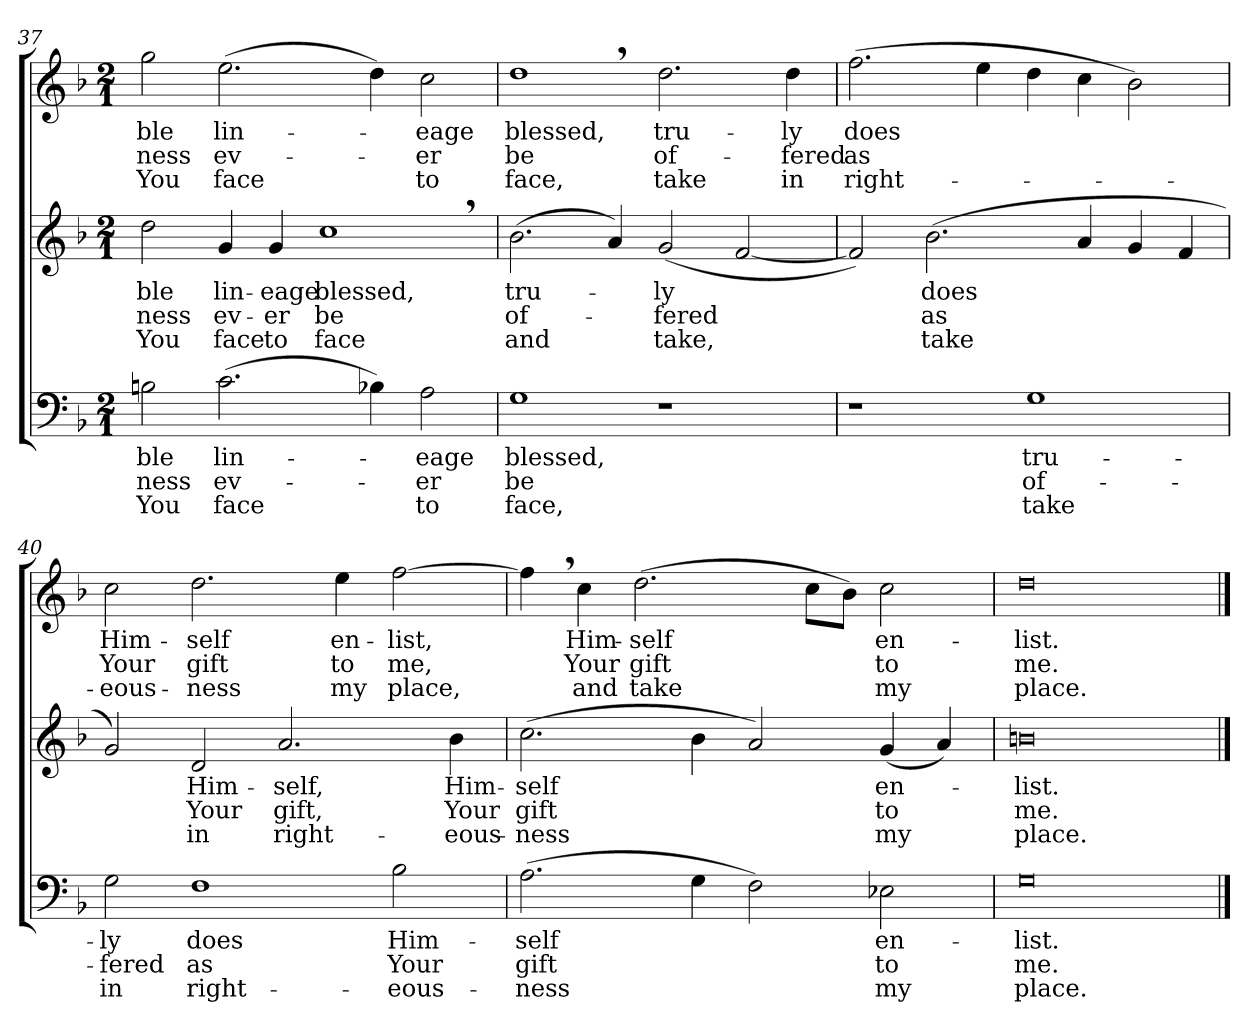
**kern	**text	**text	**text	**kern	**text	**text	**text	**kern	**text	**text	**text
*part3	*part3	*part3	*part3	*part2	*part2	*part2	*part2	*part1	*part1	*part1	*part1
*staff3	*staff3	*staff3	*staff3	*staff2	*staff2	*staff2	*staff2	*staff1	*staff1	*staff1	*staff1
!!LO:LB:g=z
*clefF4	*	*	*	*clefG2	*	*	*	*clefG2	*	*	*
*k[b-]	*	*	*	*k[b-]	*	*	*	*k[b-]	*	*	*
*F:	*	*	*	*F:	*	*	*	*F:	*	*	*
*M2/1	*	*	*	*M2/1	*	*	*	*M2/1	*	*	*
=37	=37	=37	=37	=37	=37	=37	=37	=37	=37	=37	=37
!	!LO:LY:b	!LO:LY:b	!LO:LY:b	!	!LO:LY:b	!LO:LY:b	!LO:LY:b	!	!LO:LY:b	!LO:LY:b	!LO:LY:b
2Bn\	-ble	-ness	You	2dd\	-ble	-ness	You	2gg\	-ble	-ness	You
!	!LO:LY:b	!LO:LY:b	!LO:LY:b	!	!LO:LY:b	!LO:LY:b	!LO:LY:b	!	!LO:LY:b	!LO:LY:b	!LO:LY:b
(>2.c\	lin-	ev-	face	4g/	lin-	ev-	face	(>2.ee\	lin-	ev-	face
!	!	!	!	!	!LO:LY:b	!LO:LY:b	!LO:LY:b	!	!	!	!
.	.	.	.	4g/	-eage	-er	to	.	.	.	.
!	!	!	!	!	!LO:LY:b	!LO:LY:b	!LO:LY:b	!	!	!	!
.	.	.	.	1cc,>	blessed,	be	face	.	.	.	.
4B-X\)	.	.	.	.	.	.	.	4dd\)	.	.	.
!	!LO:LY:b	!LO:LY:b	!LO:LY:b	!	!	!	!	!	!LO:LY:b	!LO:LY:b	!LO:LY:b
2A\	-eage	-er	to	.	.	.	.	2cc\	-eage	-er	to
=38	=38	=38	=38	=38	=38	=38	=38	=38	=38	=38	=38
!	!LO:LY:b	!LO:LY:b	!LO:LY:b	!	!LO:LY:b	!LO:LY:b	!LO:LY:b	!	!LO:LY:b	!LO:LY:b	!LO:LY:b
1G	blessed,	be	face,	(>2.b-\	tru-	of-	and	1dd,>	blessed,	be	face,
.	.	.	.	4a/)	.	.	.	.	.	.	.
!	!	!	!	!	!LO:LY:b	!LO:LY:b	!LO:LY:b	!	!LO:LY:b	!LO:LY:b	!LO:LY:b
1r	.	.	.	(<2g/	-ly	-fered	take,	2.dd\	tru-	of-	take
.	.	.	.	[2f/	.	.	.	.	.	.	.
!	!	!	!	!	!	!	!	!	!LO:LY:b	!LO:LY:b	!LO:LY:b
.	.	.	.	.	.	.	.	4dd\	-ly	-fered	in
=39	=39	=39	=39	=39	=39	=39	=39	=39	=39	=39	=39
!	!	!	!	!	!	!	!	!	!LO:LY:b	!LO:LY:b	!LO:LY:b
1r	.	.	.	2f/])	.	.	.	(>2.ff\	does	as	right-
!	!	!	!	!	!LO:LY:b	!LO:LY:b	!LO:LY:b	!	!	!	!
.	.	.	.	(>2.b-\	does	as	take	.	.	.	.
.	.	.	.	.	.	.	.	4ee\	.	.	.
!	!LO:LY:b	!LO:LY:b	!LO:LY:b	!	!	!	!	!	!	!	!
1G	tru-	of-	take	.	.	.	.	4dd\	.	.	.
.	.	.	.	4a/	.	.	.	4cc\	.	.	.
.	.	.	.	4g/	.	.	.	2b-\)	.	.	.
.	.	.	.	4f/	.	.	.	.	.	.	.
!!LO:LB:g=z
=40	=40	=40	=40	=40	=40	=40	=40	=40	=40	=40	=40
!	!LO:LY:b	!LO:LY:b	!LO:LY:b	!	!	!	!	!	!LO:LY:b	!LO:LY:b	!LO:LY:b
2G\	-ly	-fered	in	2g/)	.	.	.	2cc\	Him-	Your	-eous-
!	!LO:LY:b	!LO:LY:b	!LO:LY:b	!	!LO:LY:b	!LO:LY:b	!LO:LY:b	!	!LO:LY:b	!LO:LY:b	!LO:LY:b
1F	does	as	right-	2d/	Him-	Your	in	2.dd\	-self	gift	-ness
!	!	!	!	!	!LO:LY:b	!LO:LY:b	!LO:LY:b	!	!	!	!
.	.	.	.	2.a/	-self,	gift,	right-	.	.	.	.
!	!	!	!	!	!	!	!	!	!LO:LY:b	!LO:LY:b	!LO:LY:b
.	.	.	.	.	.	.	.	4ee\	en-	to	my
!	!LO:LY:b	!LO:LY:b	!LO:LY:b	!	!	!	!	!	!LO:LY:b	!LO:LY:b	!LO:LY:b
2B-\	Him-	Your	-eous-	.	.	.	.	[2ff\	-list,	me,	place,
!	!	!	!	!	!LO:LY:b	!LO:LY:b	!LO:LY:b	!	!	!	!
.	.	.	.	4b-\	Him-	Your	-eous-	.	.	.	.
=41	=41	=41	=41	=41	=41	=41	=41	=41	=41	=41	=41
!	!LO:LY:b	!LO:LY:b	!LO:LY:b	!	!LO:LY:b	!LO:LY:b	!LO:LY:b	!	!	!	!
(>2.A\	-self	gift	-ness	(>2.cc\	-self	gift	-ness	4ff,>\]	.	.	.
!	!	!	!	!	!	!	!	!	!LO:LY:b	!LO:LY:b	!LO:LY:b
.	.	.	.	.	.	.	.	4cc\	Him-	Your	and
!	!	!	!	!	!	!	!	!	!LO:LY:b	!LO:LY:b	!LO:LY:b
.	.	.	.	.	.	.	.	(>2.dd\	-self	gift	take
4G\	.	.	.	4b-\	.	.	.	.	.	.	.
2F\)	.	.	.	2a/)	.	.	.	.	.	.	.
.	.	.	.	.	.	.	.	8cc\L	.	.	.
.	.	.	.	.	.	.	.	8b-\J)	.	.	.
!	!LO:LY:b	!LO:LY:b	!LO:LY:b	!	!LO:LY:b	!LO:LY:b	!LO:LY:b	!	!LO:LY:b	!LO:LY:b	!LO:LY:b
2E-X\	en-	to	my	(<4g/	en-	to	my	2cc\	en-	to	my
.	.	.	.	4a/)	.	.	.	.	.	.	.
=42	=42	=42	=42	=42	=42	=42	=42	=42	=42	=42	=42
!	!LO:LY:b	!LO:LY:b	!LO:LY:b	!	!LO:LY:b	!LO:LY:b	!LO:LY:b	!	!LO:LY:b	!LO:LY:b	!LO:LY:b
0G	-list.	me.	place.	0bn	-list.	me.	place.	0dd	-list.	me.	place.
==	==	==	==	==	==	==	==	==	==	==	==
*-	*-	*-	*-	*-	*-	*-	*-	*-	*-	*-	*-
